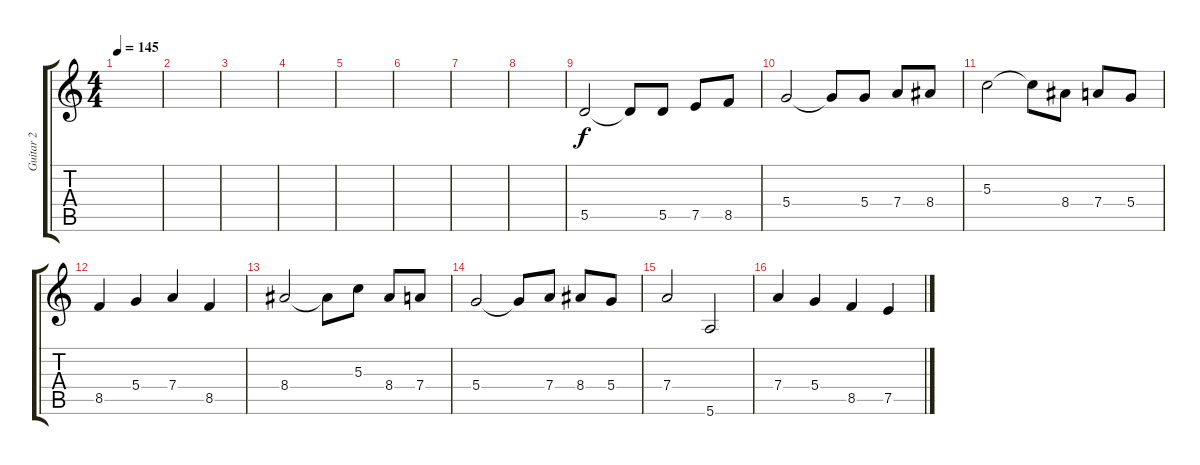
\track ("Guitar 2" "Guitar 2") {instrument distortionguitar}
\staff {score tabs}
\tuning (E4 B3 G3 D3 A2 E2) {hide}
\ts (4 4)
\tempo 145
\clef g2
\ks c
|
|
|
|
|
|
|
|
5.5.2 5.5{t}.8 5.5.8 7.5.8 8.5.8 |
5.4.2 5.4{t}.8 5.4.8 7.4.8 8.4.8 |
5.3.2 5.3{t}.8 8.4.8 7.4.8 5.4.8 |
8.5.4 5.4.4 7.4.4 8.5.4 |
8.4.2 8.4{t}.8 5.3.8 8.4.8 7.4.8 |
5.4.2 5.4{t}.8 7.4.8 8.4.8 5.4.8 |
7.4.2 5.6.2 |
7.4.4 5.4.4 8.5.4 7.5.4
